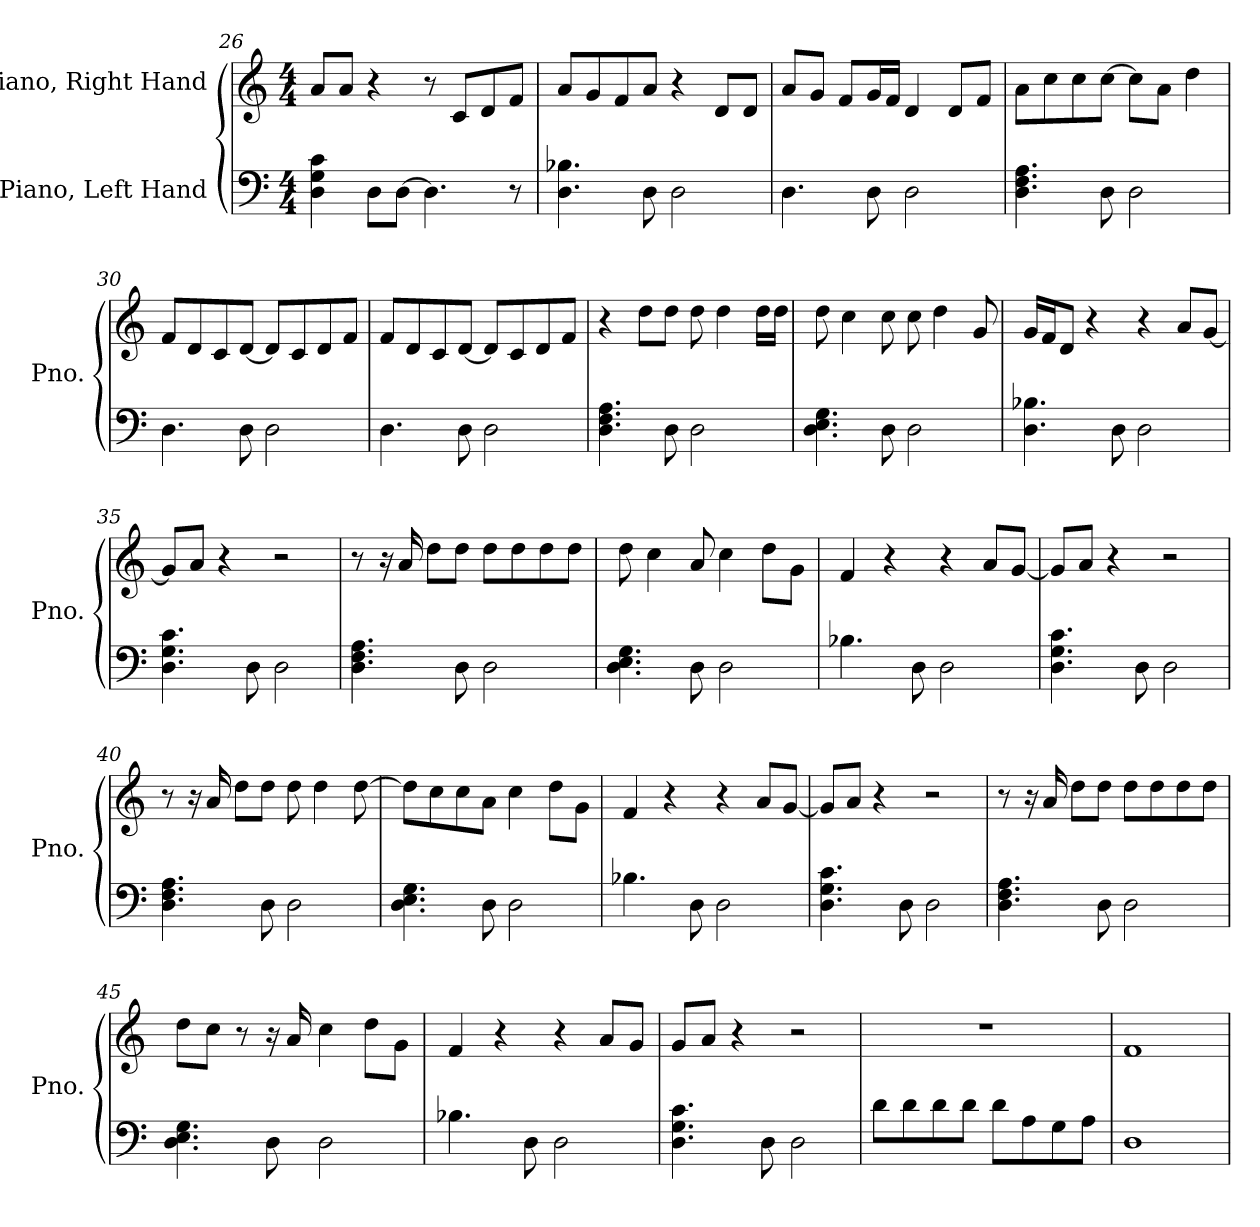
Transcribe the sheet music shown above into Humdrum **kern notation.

**kern	**kern
*part2	*part1
*staff2	*staff1
*I"Piano, Left Hand	*I"Piano, Right Hand
*I'Pno.	*I'Pno.
*clefF4	*clefG2
*k[]	*k[]
*M4/4	*M4/4
=26	=26
4D\ 4G\ 4c\	8a/L
.	8a/J
8D\L	4r
[8D\J	.
4.D\]	8r
.	8c/L
.	8d/
8r	8f/J
!!LO:LB:g=z
=27	=27
4.D\ 4.B-X\	8a/L
.	8g/
.	8f/
8D\	8a/J
2D\	4r
.	8d/L
.	8d/J
=28	=28
4.D\	8a/L
.	8g/J
.	8f/L
8D\	16g/L
.	16f/JJ
2D\	4d/
.	8d/L
.	8f/J
=29	=29
4.D\ 4.F\ 4.A\	8a\L
.	8cc\
.	8cc\
8D\	[8cc\J
2D\	8cc\L]
.	8a\J
.	4dd\
=30	=30
4.D\	8f/L
.	8d/
.	8c/
8D\	[8d/J
2D\	8d/L]
.	8c/
.	8d/
.	8f/J
=31	=31
4.D\	8f/L
.	8d/
.	8c/
8D\	[8d/J
2D\	8d/L]
.	8c/
.	8d/
.	8f/J
!!LO:PB:g=z
=32	=32
4.D\ 4.F\ 4.A\	4r
.	8dd\L
8D\	8dd\J
2D\	8dd\
.	4dd\
.	16dd\LL
.	16dd\JJ
=33	=33
4.D\ 4.E\ 4.G\	8dd\
.	4cc\
8D\	8cc\
2D\	8cc\
.	4dd\
.	8g/
=34	=34
4.D\ 4.B-X\	16g/LL
.	16f/J
.	8d/J
.	4r
8D\	.
2D\	4r
.	8a/L
.	[8g/J
=35	=35
4.D\ 4.G\ 4.c\	8g/L]
.	8a/J
.	4r
8D\	.
2D\	2r
=36	=36
4.D\ 4.F\ 4.A\	8r
.	16r
.	16a/
.	8dd\L
8D\	8dd\J
2D\	8dd\L
.	8dd\
.	8dd\
.	8dd\J
!!LO:LB:g=z
=37	=37
4.D\ 4.E\ 4.G\	8dd\
.	4cc\
8D\	8a/
2D\	4cc\
.	8dd\L
.	8g\J
=38	=38
4.B-X\	4f/
.	4r
8D\	.
2D\	4r
.	8a/L
.	[8g/J
=39	=39
4.D\ 4.G\ 4.c\	8g/L]
.	8a/J
.	4r
8D\	.
2D\	2r
=40	=40
4.D\ 4.F\ 4.A\	8r
.	16r
.	16a/
.	8dd\L
8D\	8dd\J
2D\	8dd\
.	4dd\
.	[8dd\
=41	=41
4.D\ 4.E\ 4.G\	8dd\L]
.	8cc\
.	8cc\
8D\	8a\J
2D\	4cc\
.	8dd\L
.	8g\J
=42	=42
4.B-X\	4f/
.	4r
8D\	.
2D\	4r
.	8a/L
.	[8g/J
!!LO:LB:g=z
=43	=43
4.D\ 4.G\ 4.c\	8g/L]
.	8a/J
.	4r
8D\	.
2D\	2r
=44	=44
4.D\ 4.F\ 4.A\	8r
.	16r
.	16a/
.	8dd\L
8D\	8dd\J
2D\	8dd\L
.	8dd\
.	8dd\
.	8dd\J
=45	=45
4.D\ 4.E\ 4.G\	8dd\L
.	8cc\J
.	8r
8D\	16r
.	16a/
2D\	4cc\
.	8dd\L
.	8g\J
=46	=46
4.B-X\	4f/
.	4r
8D\	.
2D\	4r
.	8a/L
.	8g/J
=47	=47
4.D\ 4.G\ 4.c\	8g/L
.	8a/J
.	4r
8D\	.
2D\	2r
!!LO:LB:g=z
=48	=48
8d\L	1r
8d\	.
8d\	.
8d\J	.
8d\L	.
8A\	.
8G\	.
8A\J	.
=49	=49
1D	1f
=	=
*-	*-
